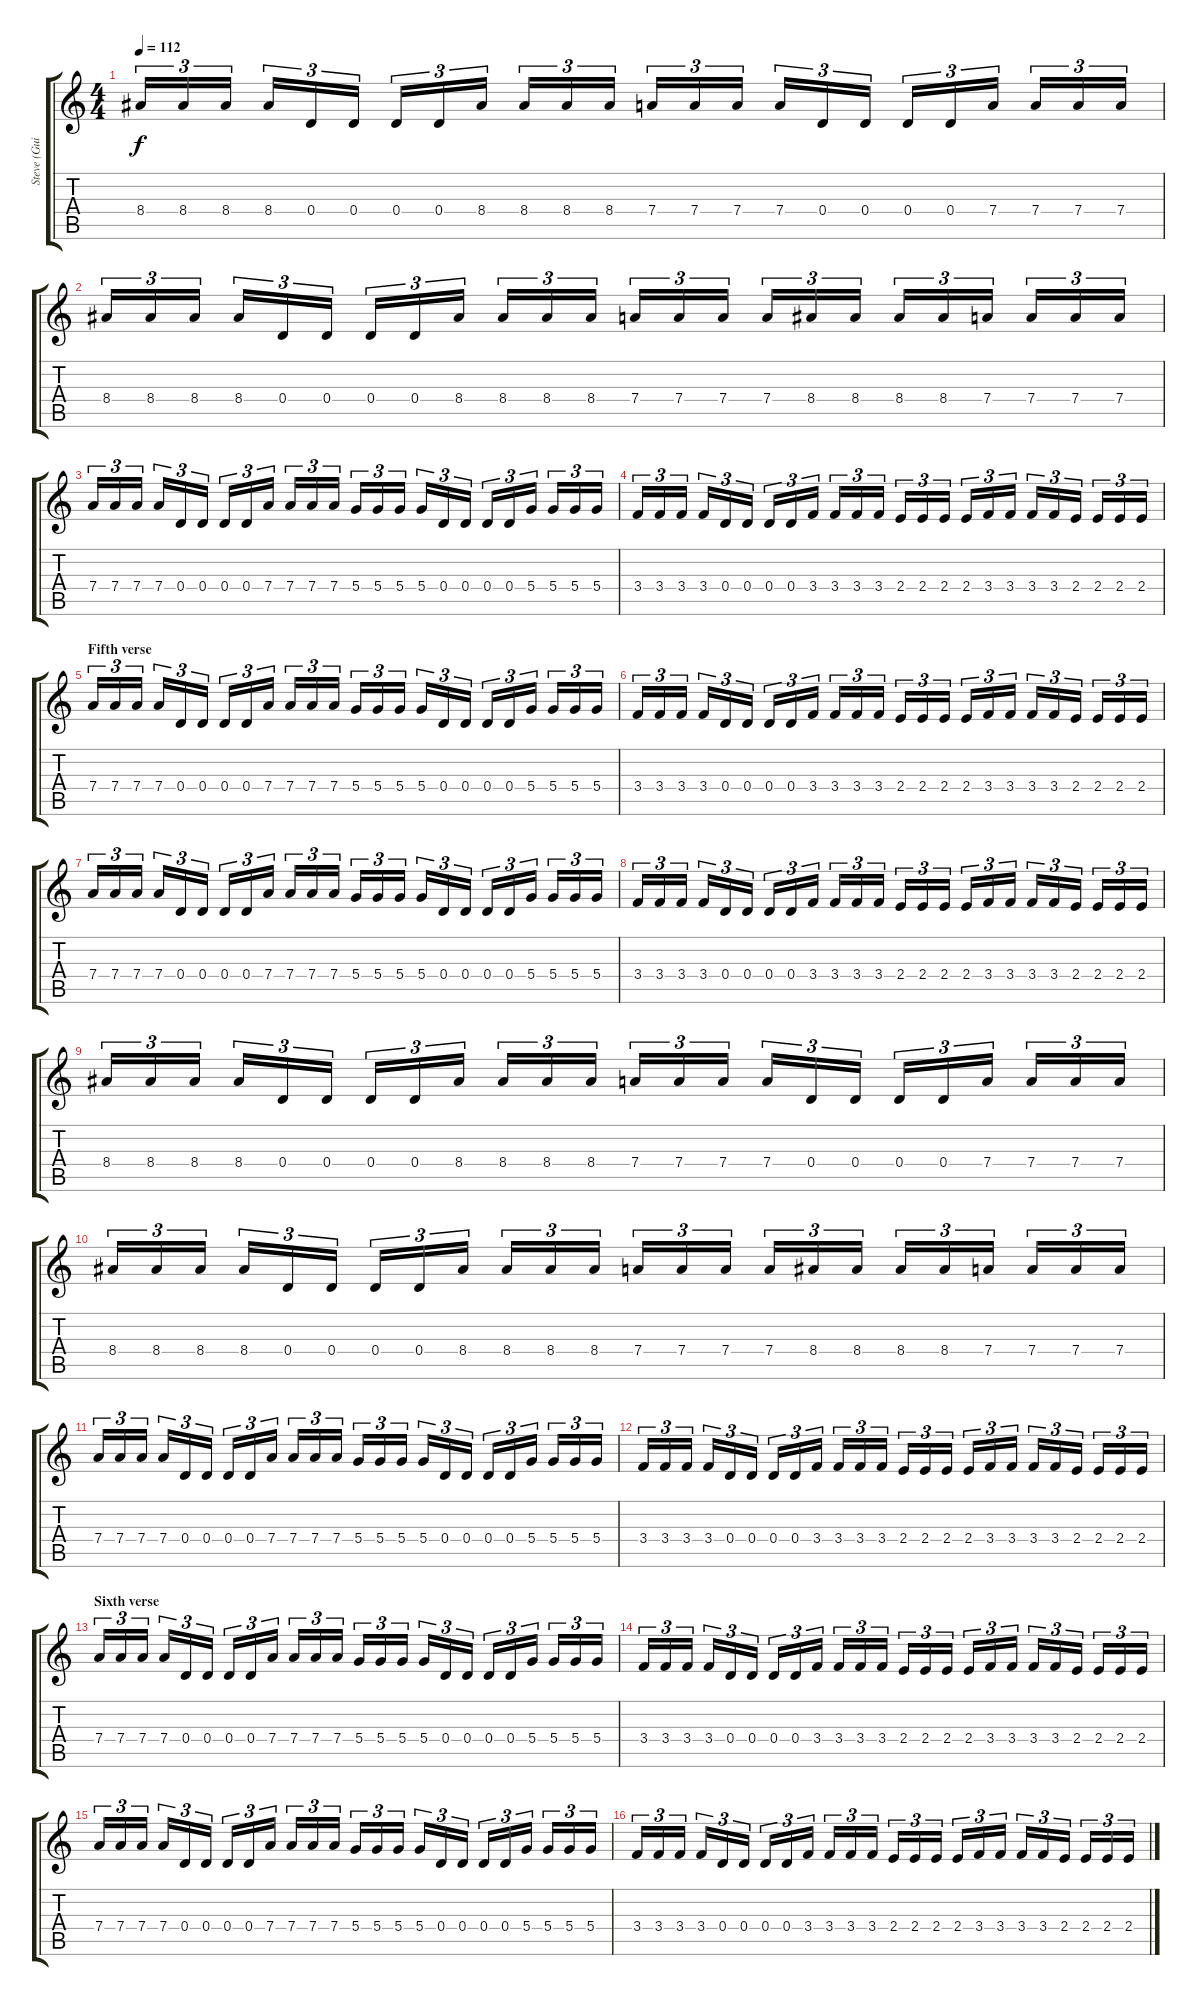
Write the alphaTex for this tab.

\track ("Steve (Guitar)" "Steve (Gui") {instrument distortionguitar}
\staff {score tabs}
\tuning (E4 B3 G3 D3 A2 E2) {hide}
\ts (4 4)
\tempo 112
\clef g2
\ks c
8.4.16{tu (3 2) dy f} 8.4.16{tu (3 2)} 8.4.16{tu (3 2)} 8.4.16{tu (3 2)} 0.4.16{tu (3 2)} 0.4.16{tu (3 2)} 0.4.16{tu (3 2)} 0.4.16{tu (3 2)} 8.4.16{tu (3 2)} 8.4.16{tu (3 2)} 8.4.16{tu (3 2)} 8.4.16{tu (3 2)} 7.4.16{tu (3 2)} 7.4.16{tu (3 2)} 7.4.16{tu (3 2)} 7.4.16{tu (3 2)} 0.4.16{tu (3 2)} 0.4.16{tu (3 2)} 0.4.16{tu (3 2)} 0.4.16{tu (3 2)} 7.4.16{tu (3 2)} 7.4.16{tu (3 2)} 7.4.16{tu (3 2)} 7.4.16{tu (3 2)} |
8.4.16{tu (3 2)} 8.4.16{tu (3 2)} 8.4.16{tu (3 2)} 8.4.16{tu (3 2)} 0.4.16{tu (3 2)} 0.4.16{tu (3 2)} 0.4.16{tu (3 2)} 0.4.16{tu (3 2)} 8.4.16{tu (3 2)} 8.4.16{tu (3 2)} 8.4.16{tu (3 2)} 8.4.16{tu (3 2)} 7.4.16{tu (3 2)} 7.4.16{tu (3 2)} 7.4.16{tu (3 2)} 7.4.16{tu (3 2)} 8.4.16{tu (3 2)} 8.4.16{tu (3 2)} 8.4.16{tu (3 2)} 8.4.16{tu (3 2)} 7.4.16{tu (3 2)} 7.4.16{tu (3 2)} 7.4.16{tu (3 2)} 7.4.16{tu (3 2)} |
7.4.16{tu (3 2)} 7.4.16{tu (3 2)} 7.4.16{tu (3 2)} 7.4.16{tu (3 2)} 0.4.16{tu (3 2)} 0.4.16{tu (3 2)} 0.4.16{tu (3 2)} 0.4.16{tu (3 2)} 7.4.16{tu (3 2)} 7.4.16{tu (3 2)} 7.4.16{tu (3 2)} 7.4.16{tu (3 2)} 5.4.16{tu (3 2)} 5.4.16{tu (3 2)} 5.4.16{tu (3 2)} 5.4.16{tu (3 2)} 0.4.16{tu (3 2)} 0.4.16{tu (3 2)} 0.4.16{tu (3 2)} 0.4.16{tu (3 2)} 5.4.16{tu (3 2)} 5.4.16{tu (3 2)} 5.4.16{tu (3 2)} 5.4.16{tu (3 2)} |
3.4.16{tu (3 2)} 3.4.16{tu (3 2)} 3.4.16{tu (3 2)} 3.4.16{tu (3 2)} 0.4.16{tu (3 2)} 0.4.16{tu (3 2)} 0.4.16{tu (3 2)} 0.4.16{tu (3 2)} 3.4.16{tu (3 2)} 3.4.16{tu (3 2)} 3.4.16{tu (3 2)} 3.4.16{tu (3 2)} 2.4.16{tu (3 2)} 2.4.16{tu (3 2)} 2.4.16{tu (3 2)} 2.4.16{tu (3 2)} 3.4.16{tu (3 2)} 3.4.16{tu (3 2)} 3.4.16{tu (3 2)} 3.4.16{tu (3 2)} 2.4.16{tu (3 2)} 2.4.16{tu (3 2)} 2.4.16{tu (3 2)} 2.4.16{tu (3 2)} |
\section ("" "Fifth verse")
7.4.16{tu (3 2)} 7.4.16{tu (3 2)} 7.4.16{tu (3 2)} 7.4.16{tu (3 2)} 0.4.16{tu (3 2)} 0.4.16{tu (3 2)} 0.4.16{tu (3 2)} 0.4.16{tu (3 2)} 7.4.16{tu (3 2)} 7.4.16{tu (3 2)} 7.4.16{tu (3 2)} 7.4.16{tu (3 2)} 5.4.16{tu (3 2)} 5.4.16{tu (3 2)} 5.4.16{tu (3 2)} 5.4.16{tu (3 2)} 0.4.16{tu (3 2)} 0.4.16{tu (3 2)} 0.4.16{tu (3 2)} 0.4.16{tu (3 2)} 5.4.16{tu (3 2)} 5.4.16{tu (3 2)} 5.4.16{tu (3 2)} 5.4.16{tu (3 2)} |
3.4.16{tu (3 2)} 3.4.16{tu (3 2)} 3.4.16{tu (3 2)} 3.4.16{tu (3 2)} 0.4.16{tu (3 2)} 0.4.16{tu (3 2)} 0.4.16{tu (3 2)} 0.4.16{tu (3 2)} 3.4.16{tu (3 2)} 3.4.16{tu (3 2)} 3.4.16{tu (3 2)} 3.4.16{tu (3 2)} 2.4.16{tu (3 2)} 2.4.16{tu (3 2)} 2.4.16{tu (3 2)} 2.4.16{tu (3 2)} 3.4.16{tu (3 2)} 3.4.16{tu (3 2)} 3.4.16{tu (3 2)} 3.4.16{tu (3 2)} 2.4.16{tu (3 2)} 2.4.16{tu (3 2)} 2.4.16{tu (3 2)} 2.4.16{tu (3 2)} |
7.4.16{tu (3 2)} 7.4.16{tu (3 2)} 7.4.16{tu (3 2)} 7.4.16{tu (3 2)} 0.4.16{tu (3 2)} 0.4.16{tu (3 2)} 0.4.16{tu (3 2)} 0.4.16{tu (3 2)} 7.4.16{tu (3 2)} 7.4.16{tu (3 2)} 7.4.16{tu (3 2)} 7.4.16{tu (3 2)} 5.4.16{tu (3 2)} 5.4.16{tu (3 2)} 5.4.16{tu (3 2)} 5.4.16{tu (3 2)} 0.4.16{tu (3 2)} 0.4.16{tu (3 2)} 0.4.16{tu (3 2)} 0.4.16{tu (3 2)} 5.4.16{tu (3 2)} 5.4.16{tu (3 2)} 5.4.16{tu (3 2)} 5.4.16{tu (3 2)} |
3.4.16{tu (3 2)} 3.4.16{tu (3 2)} 3.4.16{tu (3 2)} 3.4.16{tu (3 2)} 0.4.16{tu (3 2)} 0.4.16{tu (3 2)} 0.4.16{tu (3 2)} 0.4.16{tu (3 2)} 3.4.16{tu (3 2)} 3.4.16{tu (3 2)} 3.4.16{tu (3 2)} 3.4.16{tu (3 2)} 2.4.16{tu (3 2)} 2.4.16{tu (3 2)} 2.4.16{tu (3 2)} 2.4.16{tu (3 2)} 3.4.16{tu (3 2)} 3.4.16{tu (3 2)} 3.4.16{tu (3 2)} 3.4.16{tu (3 2)} 2.4.16{tu (3 2)} 2.4.16{tu (3 2)} 2.4.16{tu (3 2)} 2.4.16{tu (3 2)} |
8.4.16{tu (3 2)} 8.4.16{tu (3 2)} 8.4.16{tu (3 2)} 8.4.16{tu (3 2)} 0.4.16{tu (3 2)} 0.4.16{tu (3 2)} 0.4.16{tu (3 2)} 0.4.16{tu (3 2)} 8.4.16{tu (3 2)} 8.4.16{tu (3 2)} 8.4.16{tu (3 2)} 8.4.16{tu (3 2)} 7.4.16{tu (3 2)} 7.4.16{tu (3 2)} 7.4.16{tu (3 2)} 7.4.16{tu (3 2)} 0.4.16{tu (3 2)} 0.4.16{tu (3 2)} 0.4.16{tu (3 2)} 0.4.16{tu (3 2)} 7.4.16{tu (3 2)} 7.4.16{tu (3 2)} 7.4.16{tu (3 2)} 7.4.16{tu (3 2)} |
8.4.16{tu (3 2)} 8.4.16{tu (3 2)} 8.4.16{tu (3 2)} 8.4.16{tu (3 2)} 0.4.16{tu (3 2)} 0.4.16{tu (3 2)} 0.4.16{tu (3 2)} 0.4.16{tu (3 2)} 8.4.16{tu (3 2)} 8.4.16{tu (3 2)} 8.4.16{tu (3 2)} 8.4.16{tu (3 2)} 7.4.16{tu (3 2)} 7.4.16{tu (3 2)} 7.4.16{tu (3 2)} 7.4.16{tu (3 2)} 8.4.16{tu (3 2)} 8.4.16{tu (3 2)} 8.4.16{tu (3 2)} 8.4.16{tu (3 2)} 7.4.16{tu (3 2)} 7.4.16{tu (3 2)} 7.4.16{tu (3 2)} 7.4.16{tu (3 2)} |
7.4.16{tu (3 2)} 7.4.16{tu (3 2)} 7.4.16{tu (3 2)} 7.4.16{tu (3 2)} 0.4.16{tu (3 2)} 0.4.16{tu (3 2)} 0.4.16{tu (3 2)} 0.4.16{tu (3 2)} 7.4.16{tu (3 2)} 7.4.16{tu (3 2)} 7.4.16{tu (3 2)} 7.4.16{tu (3 2)} 5.4.16{tu (3 2)} 5.4.16{tu (3 2)} 5.4.16{tu (3 2)} 5.4.16{tu (3 2)} 0.4.16{tu (3 2)} 0.4.16{tu (3 2)} 0.4.16{tu (3 2)} 0.4.16{tu (3 2)} 5.4.16{tu (3 2)} 5.4.16{tu (3 2)} 5.4.16{tu (3 2)} 5.4.16{tu (3 2)} |
3.4.16{tu (3 2)} 3.4.16{tu (3 2)} 3.4.16{tu (3 2)} 3.4.16{tu (3 2)} 0.4.16{tu (3 2)} 0.4.16{tu (3 2)} 0.4.16{tu (3 2)} 0.4.16{tu (3 2)} 3.4.16{tu (3 2)} 3.4.16{tu (3 2)} 3.4.16{tu (3 2)} 3.4.16{tu (3 2)} 2.4.16{tu (3 2)} 2.4.16{tu (3 2)} 2.4.16{tu (3 2)} 2.4.16{tu (3 2)} 3.4.16{tu (3 2)} 3.4.16{tu (3 2)} 3.4.16{tu (3 2)} 3.4.16{tu (3 2)} 2.4.16{tu (3 2)} 2.4.16{tu (3 2)} 2.4.16{tu (3 2)} 2.4.16{tu (3 2)} |
\section ("" "Sixth verse")
7.4.16{tu (3 2)} 7.4.16{tu (3 2)} 7.4.16{tu (3 2)} 7.4.16{tu (3 2)} 0.4.16{tu (3 2)} 0.4.16{tu (3 2)} 0.4.16{tu (3 2)} 0.4.16{tu (3 2)} 7.4.16{tu (3 2)} 7.4.16{tu (3 2)} 7.4.16{tu (3 2)} 7.4.16{tu (3 2)} 5.4.16{tu (3 2)} 5.4.16{tu (3 2)} 5.4.16{tu (3 2)} 5.4.16{tu (3 2)} 0.4.16{tu (3 2)} 0.4.16{tu (3 2)} 0.4.16{tu (3 2)} 0.4.16{tu (3 2)} 5.4.16{tu (3 2)} 5.4.16{tu (3 2)} 5.4.16{tu (3 2)} 5.4.16{tu (3 2)} |
3.4.16{tu (3 2)} 3.4.16{tu (3 2)} 3.4.16{tu (3 2)} 3.4.16{tu (3 2)} 0.4.16{tu (3 2)} 0.4.16{tu (3 2)} 0.4.16{tu (3 2)} 0.4.16{tu (3 2)} 3.4.16{tu (3 2)} 3.4.16{tu (3 2)} 3.4.16{tu (3 2)} 3.4.16{tu (3 2)} 2.4.16{tu (3 2)} 2.4.16{tu (3 2)} 2.4.16{tu (3 2)} 2.4.16{tu (3 2)} 3.4.16{tu (3 2)} 3.4.16{tu (3 2)} 3.4.16{tu (3 2)} 3.4.16{tu (3 2)} 2.4.16{tu (3 2)} 2.4.16{tu (3 2)} 2.4.16{tu (3 2)} 2.4.16{tu (3 2)} |
7.4.16{tu (3 2)} 7.4.16{tu (3 2)} 7.4.16{tu (3 2)} 7.4.16{tu (3 2)} 0.4.16{tu (3 2)} 0.4.16{tu (3 2)} 0.4.16{tu (3 2)} 0.4.16{tu (3 2)} 7.4.16{tu (3 2)} 7.4.16{tu (3 2)} 7.4.16{tu (3 2)} 7.4.16{tu (3 2)} 5.4.16{tu (3 2)} 5.4.16{tu (3 2)} 5.4.16{tu (3 2)} 5.4.16{tu (3 2)} 0.4.16{tu (3 2)} 0.4.16{tu (3 2)} 0.4.16{tu (3 2)} 0.4.16{tu (3 2)} 5.4.16{tu (3 2)} 5.4.16{tu (3 2)} 5.4.16{tu (3 2)} 5.4.16{tu (3 2)} |
3.4.16{tu (3 2)} 3.4.16{tu (3 2)} 3.4.16{tu (3 2)} 3.4.16{tu (3 2)} 0.4.16{tu (3 2)} 0.4.16{tu (3 2)} 0.4.16{tu (3 2)} 0.4.16{tu (3 2)} 3.4.16{tu (3 2)} 3.4.16{tu (3 2)} 3.4.16{tu (3 2)} 3.4.16{tu (3 2)} 2.4.16{tu (3 2)} 2.4.16{tu (3 2)} 2.4.16{tu (3 2)} 2.4.16{tu (3 2)} 3.4.16{tu (3 2)} 3.4.16{tu (3 2)} 3.4.16{tu (3 2)} 3.4.16{tu (3 2)} 2.4.16{tu (3 2)} 2.4.16{tu (3 2)} 2.4.16{tu (3 2)} 2.4.16{tu (3 2)}
